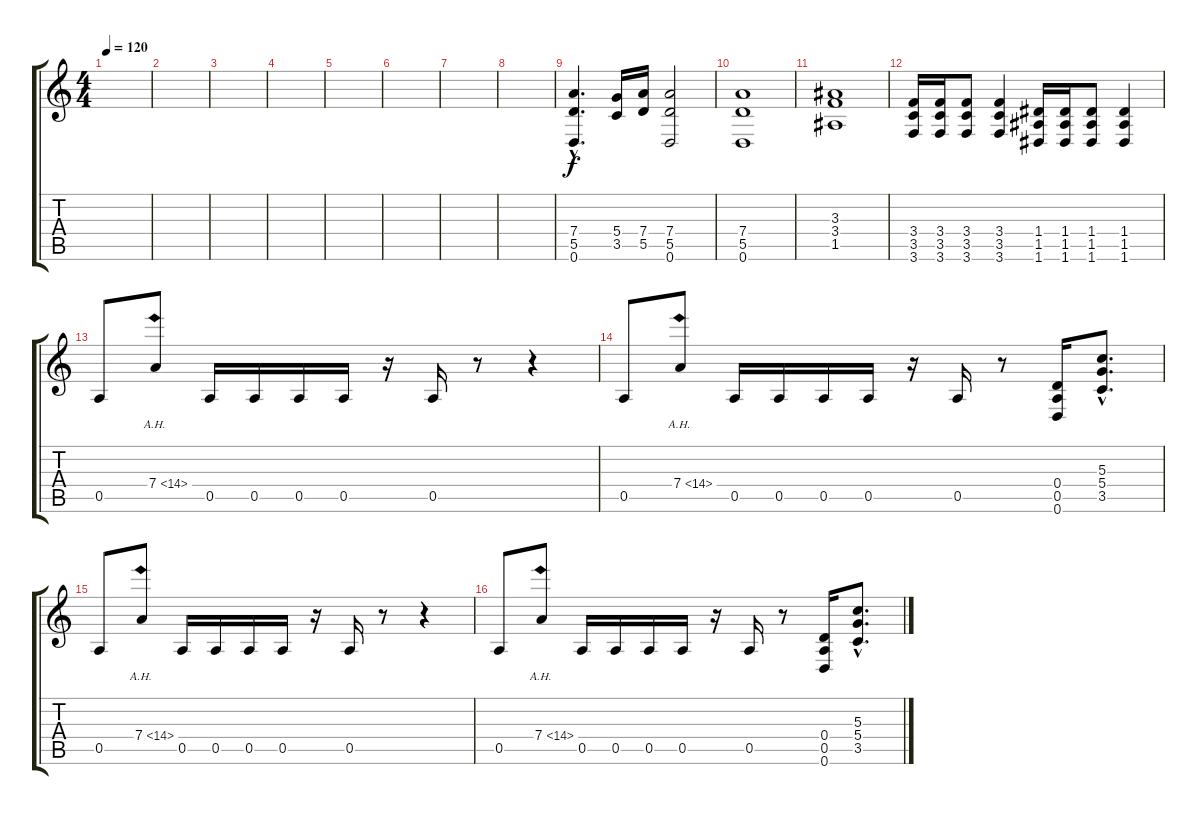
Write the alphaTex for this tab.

\track "" {instrument distortionguitar}
\staff {score tabs}
\tuning (E4 B3 G3 D3 A2 D2) {hide}
\ts (4 4)
\tempo 120
\clef g2
\ks c
|
|
|
|
|
|
|
|
(7.4{hac} 5.5{hac} 0.6{hac}).4{d} (5.4 3.5).16 (7.4 5.5).16 (7.4 5.5 0.6).2 |
(7.4 5.5 0.6).1 |
(3.3 3.4 1.5).1 |
(3.4 3.5 3.6).16 (3.4 3.5 3.6).16 (3.4 3.5 3.6).8 (3.4 3.5 3.6).4 (1.4 1.5 1.6).16 (1.4 1.5 1.6).16 (1.4 1.5 1.6).8 (1.4 1.5 1.6).4 |
0.5.8 7.4{ah 7}.8 0.5.16 0.5.16 0.5.16 0.5.16 r.16 0.5.16 r.8 r.4 |
0.5.8 7.4{ah 7}.8 0.5.16 0.5.16 0.5.16 0.5.16 r.16 0.5.16 r.8 (0.4 0.5 0.6).16 (5.3{hac} 5.4{hac} 3.5{hac}).8{d} |
0.5.8 7.4{ah 7}.8 0.5.16 0.5.16 0.5.16 0.5.16 r.16 0.5.16 r.8 r.4 |
0.5.8 7.4{ah 7}.8 0.5.16 0.5.16 0.5.16 0.5.16 r.16 0.5.16 r.8 (0.4 0.5 0.6).16 (5.3{hac} 5.4{hac} 3.5{hac}).8{d}
